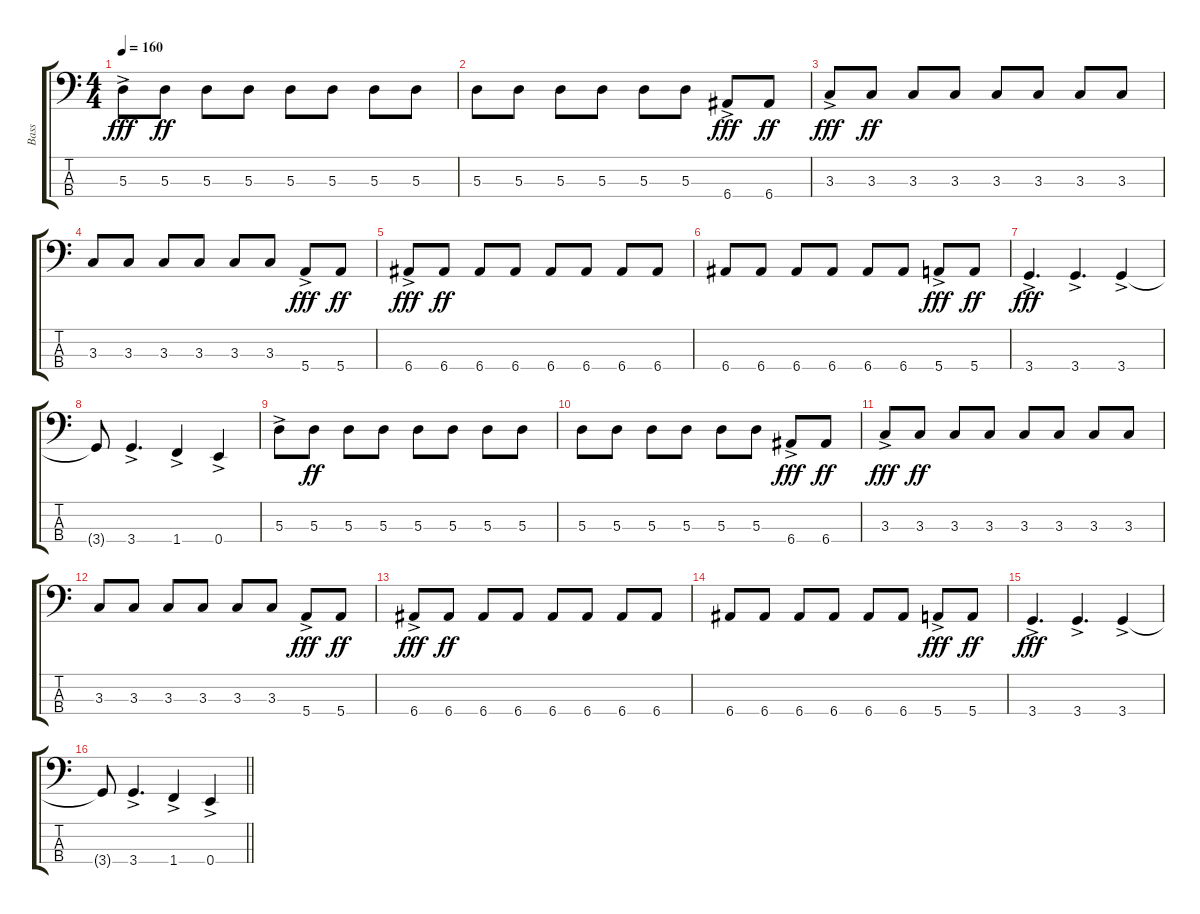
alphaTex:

\track ("Bass" "Bass") {instrument slapbass1}
\staff {score tabs}
\tuning (G2 D2 A1 E1) {hide}
\ts (4 4)
\section ("" "")
\tempo 160
\clef f4
\ks c
5.3{ac}.8{dy fff} 5.3.8{dy ff} 5.3.8 5.3.8 5.3.8 5.3.8 5.3.8 5.3.8 |
5.3.8 5.3.8 5.3.8 5.3.8 5.3.8 5.3.8 6.4{ac}.8{dy fff} 6.4.8{dy ff} |
3.3{ac}.8{dy fff} 3.3.8{dy ff} 3.3.8 3.3.8 3.3.8 3.3.8 3.3.8 3.3.8 |
3.3.8 3.3.8 3.3.8 3.3.8 3.3.8 3.3.8 5.4{ac}.8{dy fff} 5.4.8{dy ff} |
6.4{ac}.8{dy fff} 6.4.8{dy ff} 6.4.8 6.4.8 6.4.8 6.4.8 6.4.8 6.4.8 |
6.4.8 6.4.8 6.4.8 6.4.8 6.4.8 6.4.8 5.4{ac}.8{dy fff} 5.4.8{dy ff} |
3.4{ac}.4{d dy fff} 3.4{ac}.4{d} 3.4{ac}.4 |
3.4{t}.8 3.4{ac}.4{d} 1.4{ac}.4 0.4{ac}.4 |
5.3{ac}.8 5.3.8{dy ff} 5.3.8 5.3.8 5.3.8 5.3.8 5.3.8 5.3.8 |
5.3.8 5.3.8 5.3.8 5.3.8 5.3.8 5.3.8 6.4{ac}.8{dy fff} 6.4.8{dy ff} |
3.3{ac}.8{dy fff} 3.3.8{dy ff} 3.3.8 3.3.8 3.3.8 3.3.8 3.3.8 3.3.8 |
3.3.8 3.3.8 3.3.8 3.3.8 3.3.8 3.3.8 5.4{ac}.8{dy fff} 5.4.8{dy ff} |
6.4{ac}.8{dy fff} 6.4.8{dy ff} 6.4.8 6.4.8 6.4.8 6.4.8 6.4.8 6.4.8 |
6.4.8 6.4.8 6.4.8 6.4.8 6.4.8 6.4.8 5.4{ac}.8{dy fff} 5.4.8{dy ff} |
3.4{ac}.4{d dy fff} 3.4{ac}.4{d} 3.4{ac}.4 |
\barLineRight lightlight
3.4{t}.8 3.4{ac}.4{d} 1.4{ac}.4 0.4{ac}.4
